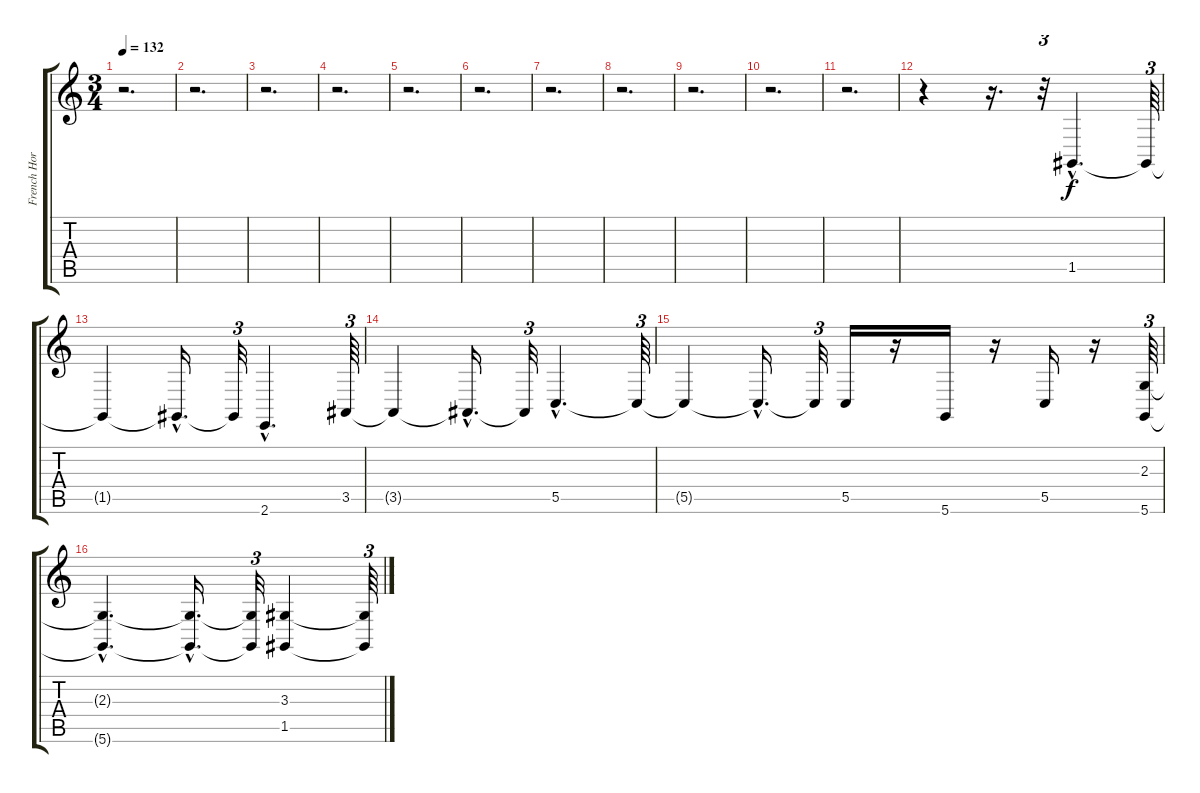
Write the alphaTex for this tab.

\track ("French Horn" "French Hor") {instrument frenchhorn}
\staff {score tabs}
\tuning (D4 A3 F3 C3 G2 D2) {hide}
\ts (3 4)
\tempo 132
\clef g2
\ks c
r.2{d dy f} |
r.2{d} |
r.2{d} |
r.2{d} |
r.2{d} |
r.2{d} |
r.2{d} |
r.2{d} |
r.2{d} |
r.2{d} |
r.2{d} |
r.4 r.16{d} r.32{tu (3 2)} 1.5{hac}.4{d} 1.5{t}.64{tu (3 2)} |
1.5{t}.4 1.5{hac t}.16{d} 1.5{t}.32{tu (3 2)} 2.6{hac}.4{d} 3.5.64{tu (3 2)} |
3.5{t}.4 3.5{hac t}.16{d} 3.5{t}.32{tu (3 2)} 5.5{hac}.4{d} 5.5{t}.64{tu (3 2)} |
5.5{t}.4 5.5{hac t}.16{d} 5.5{t}.32{tu (3 2)} 5.5.16 r.16 5.6.16 r.16 5.5.16 r.16 (2.3 5.6).64{tu (3 2)} |
(2.3{hac t} 5.6{hac t}).4{d} (2.3{hac t} 5.6{hac t}).16{d} (2.3{t} 5.6{t}).32{tu (3 2)} (3.3 1.5).4 (3.3{t} 1.5{t}).64{tu (3 2)}
